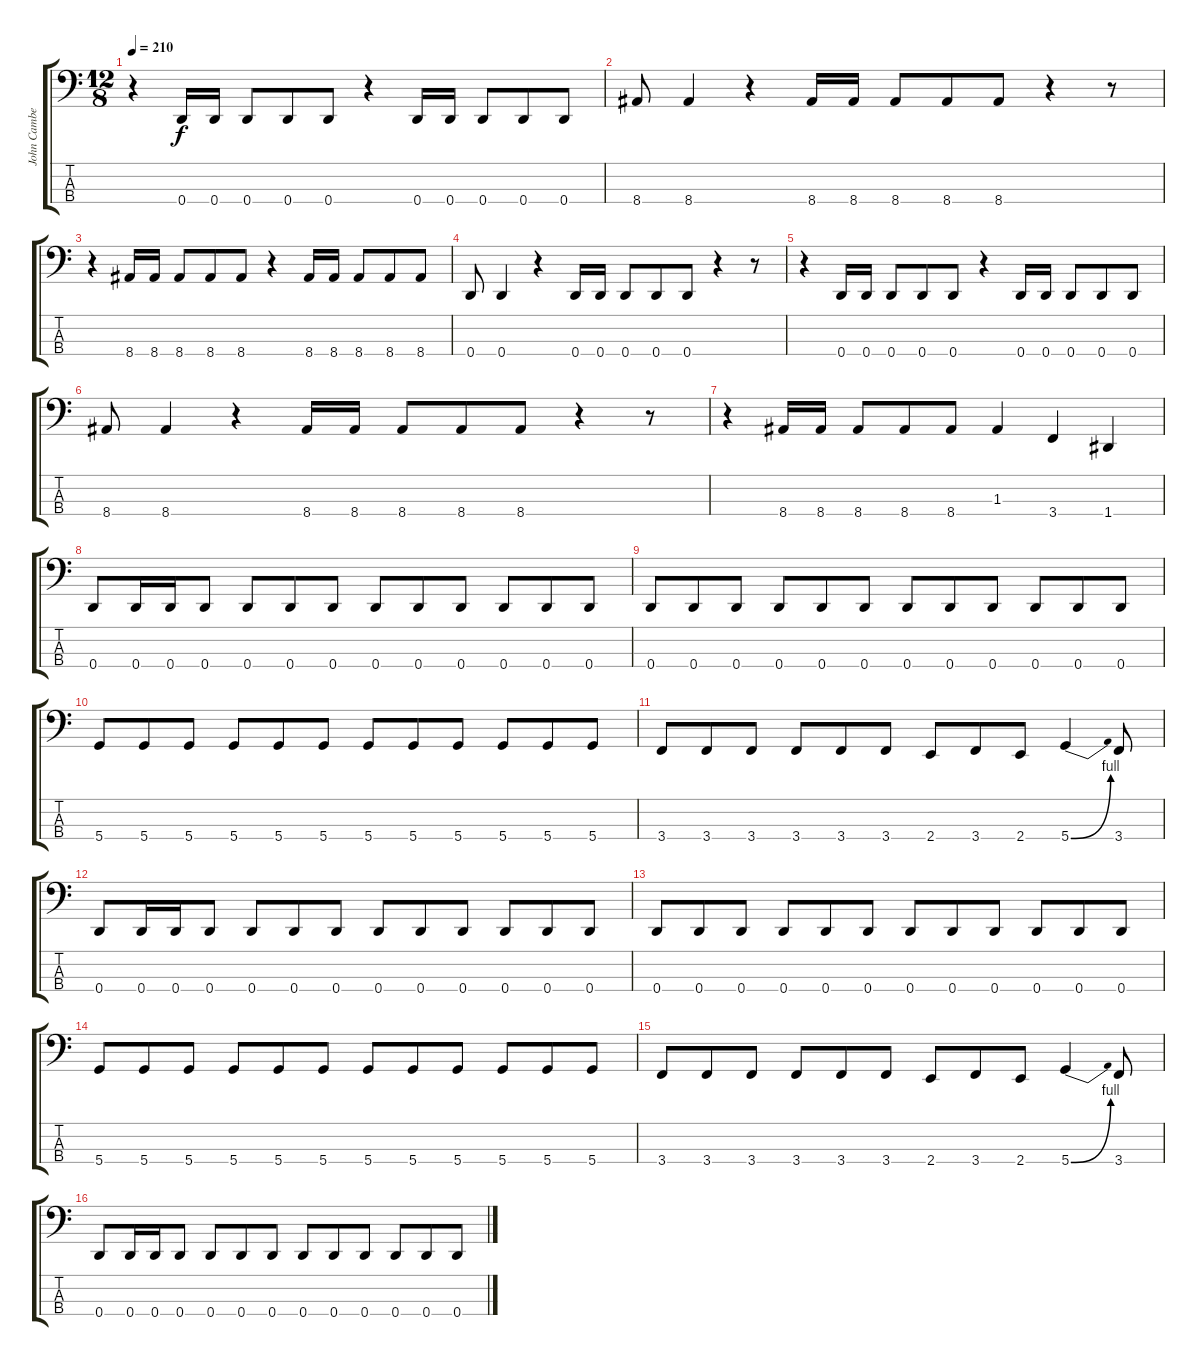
\track ("John Cambell" "John Cambe") {instrument electricbasspick}
\staff {score tabs}
\tuning (G2 D2 A1 D1) {hide}
\ts (12 8)
\tempo 210
\clef f4
\ks c
r.4{dy f} 0.4.16 0.4.16 0.4.8 0.4.8 0.4.8 r.4 0.4.16 0.4.16 0.4.8 0.4.8 0.4.8 |
8.4.8 8.4.4 r.4 8.4.16 8.4.16 8.4.8 8.4.8 8.4.8 r.4 r.8 |
r.4 8.4.16 8.4.16 8.4.8 8.4.8 8.4.8 r.4 8.4.16 8.4.16 8.4.8 8.4.8 8.4.8 |
0.4.8 0.4.4 r.4 0.4.16 0.4.16 0.4.8 0.4.8 0.4.8 r.4 r.8 |
r.4 0.4.16 0.4.16 0.4.8 0.4.8 0.4.8 r.4 0.4.16 0.4.16 0.4.8 0.4.8 0.4.8 |
8.4.8 8.4.4 r.4 8.4.16 8.4.16 8.4.8 8.4.8 8.4.8 r.4 r.8 |
r.4 8.4.16 8.4.16 8.4.8 8.4.8 8.4.8 1.3.4 3.4.4 1.4.4 |
0.4.8 0.4.16 0.4.16 0.4.8 0.4.8 0.4.8 0.4.8 0.4.8 0.4.8 0.4.8 0.4.8 0.4.8 0.4.8 |
0.4.8 0.4.8 0.4.8 0.4.8 0.4.8 0.4.8 0.4.8 0.4.8 0.4.8 0.4.8 0.4.8 0.4.8 |
5.4.8 5.4.8 5.4.8 5.4.8 5.4.8 5.4.8 5.4.8 5.4.8 5.4.8 5.4.8 5.4.8 5.4.8 |
3.4.8 3.4.8 3.4.8 3.4.8 3.4.8 3.4.8 2.4.8 3.4.8 2.4.8 5.4{be (bend 0 0 60 4)}.4 3.4.8 |
0.4.8 0.4.16 0.4.16 0.4.8 0.4.8 0.4.8 0.4.8 0.4.8 0.4.8 0.4.8 0.4.8 0.4.8 0.4.8 |
0.4.8 0.4.8 0.4.8 0.4.8 0.4.8 0.4.8 0.4.8 0.4.8 0.4.8 0.4.8 0.4.8 0.4.8 |
5.4.8 5.4.8 5.4.8 5.4.8 5.4.8 5.4.8 5.4.8 5.4.8 5.4.8 5.4.8 5.4.8 5.4.8 |
3.4.8 3.4.8 3.4.8 3.4.8 3.4.8 3.4.8 2.4.8 3.4.8 2.4.8 5.4{be (bend 0 0 60 4)}.4 3.4.8 |
0.4.8 0.4.16 0.4.16 0.4.8 0.4.8 0.4.8 0.4.8 0.4.8 0.4.8 0.4.8 0.4.8 0.4.8 0.4.8
